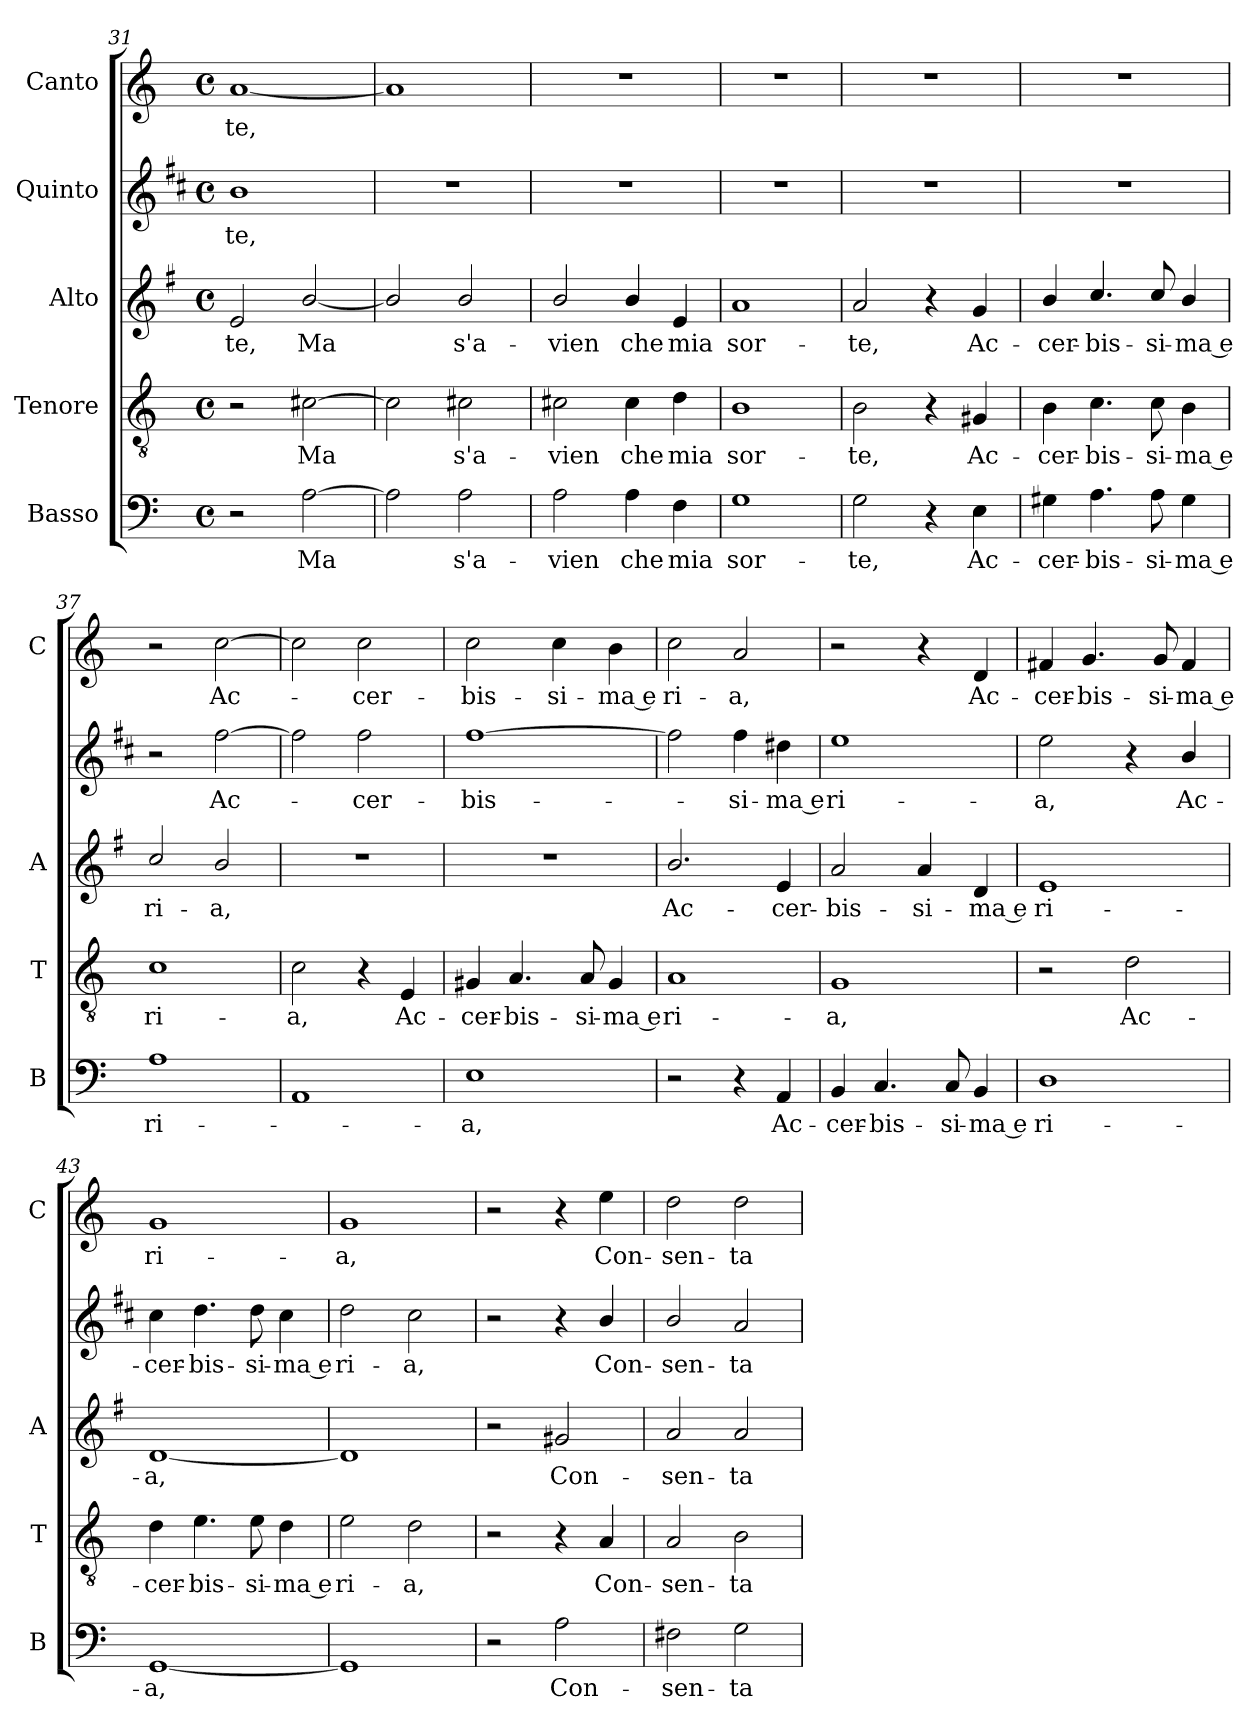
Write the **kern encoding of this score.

**kern	**text	**kern	**text	**kern	**text	**kern	**text	**kern	**text
*part5	*part5	*part4	*part4	*part3	*part3	*part2	*part2	*part1	*part1
*staff5	*staff5	*staff4	*staff4	*staff3	*staff3	*staff2	*staff2	*staff1	*staff1
*I"Basso	*	*I"Tenore	*	*I"Alto	*	*I"Quinto	*	*I"Canto	*
*I'B	*	*I'T	*	*I'A	*	*	*	*I'C	*
*clefF4	*	*clefGv2	*	*clefG2	*	*clefG2	*	*clefG2	*
*	*	*	*	*ITrd4c7	*	*ITrd1c2	*	*	*
*k[]	*	*k[]	*	*k[]	*	*k[]	*	*k[]	*
*C:	*	*C:	*	*C:	*	*C:	*	*C:	*
*M4/4	*	*M4/4	*	*M4/4	*	*M4/4	*	*M4/4	*
*met(c)	*	*met(c)	*	*met(c)	*	*met(c)	*	*met(c)	*
=31	=31	=31	=31	=31	=31	=31	=31	=31	=31
!	!	!	!	!	!LO:LY:b	!	!LO:LY:b	!	!LO:LY:b
2r	.	2r	.	2A/	-te,	1a	-te,	[1a	-te,
!	!LO:LY:b	!	!LO:LY:b	!	!LO:LY:b	!	!	!	!
[2A\	Ma	[2c#X\	Ma	[2e/	Ma	.	.	.	.
=32	=32	=32	=32	=32	=32	=32	=32	=32	=32
2A\]	.	2c#\]	.	2e/]	.	1r	.	1a]	.
!	!LO:LY:b	!	!LO:LY:b	!	!LO:LY:b	!	!	!	!
2A\	s'a-	2c#X\	s'a-	2e/	s'a-	.	.	.	.
=33	=33	=33	=33	=33	=33	=33	=33	=33	=33
!	!LO:LY:b	!	!LO:LY:b	!	!LO:LY:b	!	!	!	!
2A\	-vien	2c#X\	-vien	2e/	-vien	1r	.	1r	.
!	!LO:LY:b	!	!LO:LY:b	!	!LO:LY:b	!	!	!	!
4A\	che	4c#\	che	4e/	che	.	.	.	.
!	!LO:LY:b	!	!LO:LY:b	!	!LO:LY:b	!	!	!	!
4F\	mia	4d\	mia	4A/	mia	.	.	.	.
!!LO:LB:g=z
=34	=34	=34	=34	=34	=34	=34	=34	=34	=34
!	!LO:LY:b	!	!LO:LY:b	!	!LO:LY:b	!	!	!	!
1G	sor-	1B	sor-	1d	sor-	1r	.	1r	.
=35	=35	=35	=35	=35	=35	=35	=35	=35	=35
!	!LO:LY:b	!	!LO:LY:b	!	!LO:LY:b	!	!	!	!
2G\	-te,	2B\	-te,	2d/	-te,	1r	.	1r	.
4r	.	4r	.	4r	.	.	.	.	.
!	!LO:LY:b	!	!LO:LY:b	!	!LO:LY:b	!	!	!	!
4E\	Ac-	4G#X/	Ac-	4c/	Ac-	.	.	.	.
=36	=36	=36	=36	=36	=36	=36	=36	=36	=36
!	!LO:LY:b	!	!LO:LY:b	!	!LO:LY:b	!	!	!	!
4G#X\	-cer-	4B\	-cer-	4e/	-cer-	1r	.	1r	.
!	!LO:LY:b	!	!LO:LY:b	!	!LO:LY:b	!	!	!	!
4.A\	-bis-	4.c\	-bis-	4.f/	-bis-	.	.	.	.
!	!LO:LY:b	!	!LO:LY:b	!	!LO:LY:b	!	!	!	!
8A\	-si-	8c\	-si-	8f/	-si-	.	.	.	.
!	!LO:LY:b	!	!LO:LY:b	!	!LO:LY:b	!	!	!	!
4G#\	-ma e	4B\	-ma e	4e/	-ma e	.	.	.	.
=37	=37	=37	=37	=37	=37	=37	=37	=37	=37
!	!LO:LY:b	!	!LO:LY:b	!	!LO:LY:b	!	!	!	!
1A	ri-	1c	ri-	2f/	ri-	2r	.	2r	.
!	!	!	!	!	!LO:LY:b	!	!LO:LY:b	!	!LO:LY:b
.	.	.	.	2e/	-a,	[2ee\	Ac-	[2cc\	Ac-
=38	=38	=38	=38	=38	=38	=38	=38	=38	=38
!	!	!	!LO:LY:b	!	!	!	!	!	!
1AA	.	2c\	-a,	1r	.	2ee\]	.	2cc\]	.
!	!	!	!	!	!	!	!LO:LY:b	!	!LO:LY:b
.	.	4r	.	.	.	2ee\	-cer-	2cc\	-cer-
!	!	!	!LO:LY:b	!	!	!	!	!	!
.	.	4E/	Ac-	.	.	.	.	.	.
=39	=39	=39	=39	=39	=39	=39	=39	=39	=39
!	!LO:LY:b	!	!LO:LY:b	!	!	!	!LO:LY:b	!	!LO:LY:b
1E	-a,	4G#X/	-cer-	1r	.	[1ee	-bis-	2cc\	-bis-
!	!	!	!LO:LY:b	!	!	!	!	!	!
.	.	4.A/	-bis-	.	.	.	.	.	.
!	!	!	!	!	!	!	!	!	!LO:LY:b
.	.	.	.	.	.	.	.	4cc\	-si-
!	!	!	!LO:LY:b	!	!	!	!	!	!
.	.	8A/	-si-	.	.	.	.	.	.
!	!	!	!LO:LY:b	!	!	!	!	!	!LO:LY:b
.	.	4G#/	-ma e	.	.	.	.	4b\	-ma e
=40	=40	=40	=40	=40	=40	=40	=40	=40	=40
!	!	!	!LO:LY:b	!	!LO:LY:b	!	!	!	!LO:LY:b
2r	.	1A	ri-	2.e/	Ac-	2ee\]	.	2cc\	ri-
!	!	!	!	!	!	!	!LO:LY:b	!	!LO:LY:b
4r	.	.	.	.	.	4ee\	-si-	2a/	-a,
!	!LO:LY:b	!	!	!	!LO:LY:b	!	!LO:LY:b	!	!
4AA/	Ac-	.	.	4A/	-cer-	4cc#X\	-ma e	.	.
=41	=41	=41	=41	=41	=41	=41	=41	=41	=41
!	!LO:LY:b	!	!LO:LY:b	!	!LO:LY:b	!	!LO:LY:b	!	!
4BB/	-cer-	1G	-a,	2d/	-bis-	1dd	ri-	2r	.
!	!LO:LY:b	!	!	!	!	!	!	!	!
4.C/	-bis-	.	.	.	.	.	.	.	.
!	!	!	!	!	!LO:LY:b	!	!	!	!
.	.	.	.	4d/	-si-	.	.	4r	.
!	!LO:LY:b	!	!	!	!	!	!	!	!
8C/	-si-	.	.	.	.	.	.	.	.
!	!LO:LY:b	!	!	!	!LO:LY:b	!	!	!	!LO:LY:b
4BB/	-ma e	.	.	4G/	-ma e	.	.	4d/	Ac-
!!LO:LB:g=z
=42	=42	=42	=42	=42	=42	=42	=42	=42	=42
!	!LO:LY:b	!	!	!	!LO:LY:b	!	!LO:LY:b	!	!LO:LY:b
1D	ri-	2r	.	1A	ri-	2dd\	-a,	4f#X/	-cer-
!	!	!	!	!	!	!	!	!	!LO:LY:b
.	.	.	.	.	.	.	.	4.g/	-bis-
!	!	!	!LO:LY:b	!	!	!	!	!	!
.	.	2d\	Ac-	.	.	4r	.	.	.
!	!	!	!	!	!	!	!	!	!LO:LY:b
.	.	.	.	.	.	.	.	8g/	-si-
!	!	!	!	!	!	!	!LO:LY:b	!	!LO:LY:b
.	.	.	.	.	.	4a/	Ac-	4f#/	-ma e
=43	=43	=43	=43	=43	=43	=43	=43	=43	=43
!	!LO:LY:b	!	!LO:LY:b	!	!LO:LY:b	!	!LO:LY:b	!	!LO:LY:b
[1GG	-a,	4d\	-cer-	[1G	-a,	4b\	-cer-	1g	ri-
!	!	!	!LO:LY:b	!	!	!	!LO:LY:b	!	!
.	.	4.e\	-bis-	.	.	4.cc\	-bis-	.	.
!	!	!	!LO:LY:b	!	!	!	!LO:LY:b	!	!
.	.	8e\	-si-	.	.	8cc\	-si-	.	.
!	!	!	!LO:LY:b	!	!	!	!LO:LY:b	!	!
.	.	4d\	-ma e	.	.	4b\	-ma e	.	.
=44	=44	=44	=44	=44	=44	=44	=44	=44	=44
!	!	!	!LO:LY:b	!	!	!	!LO:LY:b	!	!LO:LY:b
1GG]	.	2e\	ri-	1G]	.	2cc\	ri-	1g	-a,
!	!	!	!LO:LY:b	!	!	!	!LO:LY:b	!	!
.	.	2d\	-a,	.	.	2b\	-a,	.	.
=45	=45	=45	=45	=45	=45	=45	=45	=45	=45
2r	.	2r	.	2r	.	2r	.	2r	.
!	!LO:LY:b	!	!	!	!LO:LY:b	!	!	!	!
2A\	Con-	4r	.	2c#X/	Con-	4r	.	4r	.
!	!	!	!LO:LY:b	!	!	!	!LO:LY:b	!	!LO:LY:b
.	.	4A/	Con-	.	.	4a/	Con-	4ee\	Con-
=46	=46	=46	=46	=46	=46	=46	=46	=46	=46
!	!LO:LY:b	!	!LO:LY:b	!	!LO:LY:b	!	!LO:LY:b	!	!LO:LY:b
2F#X\	-sen-	2A/	-sen-	2d/	-sen-	2a/	-sen-	2dd\	-sen-
!	!LO:LY:b	!	!LO:LY:b	!	!LO:LY:b	!	!LO:LY:b	!	!LO:LY:b
2G\	-ta	2B\	-ta	2d/	-ta	2g/	-ta	2dd\	-ta
=	=	=	=	=	=	=	=	=	=
*-	*-	*-	*-	*-	*-	*-	*-	*-	*-
